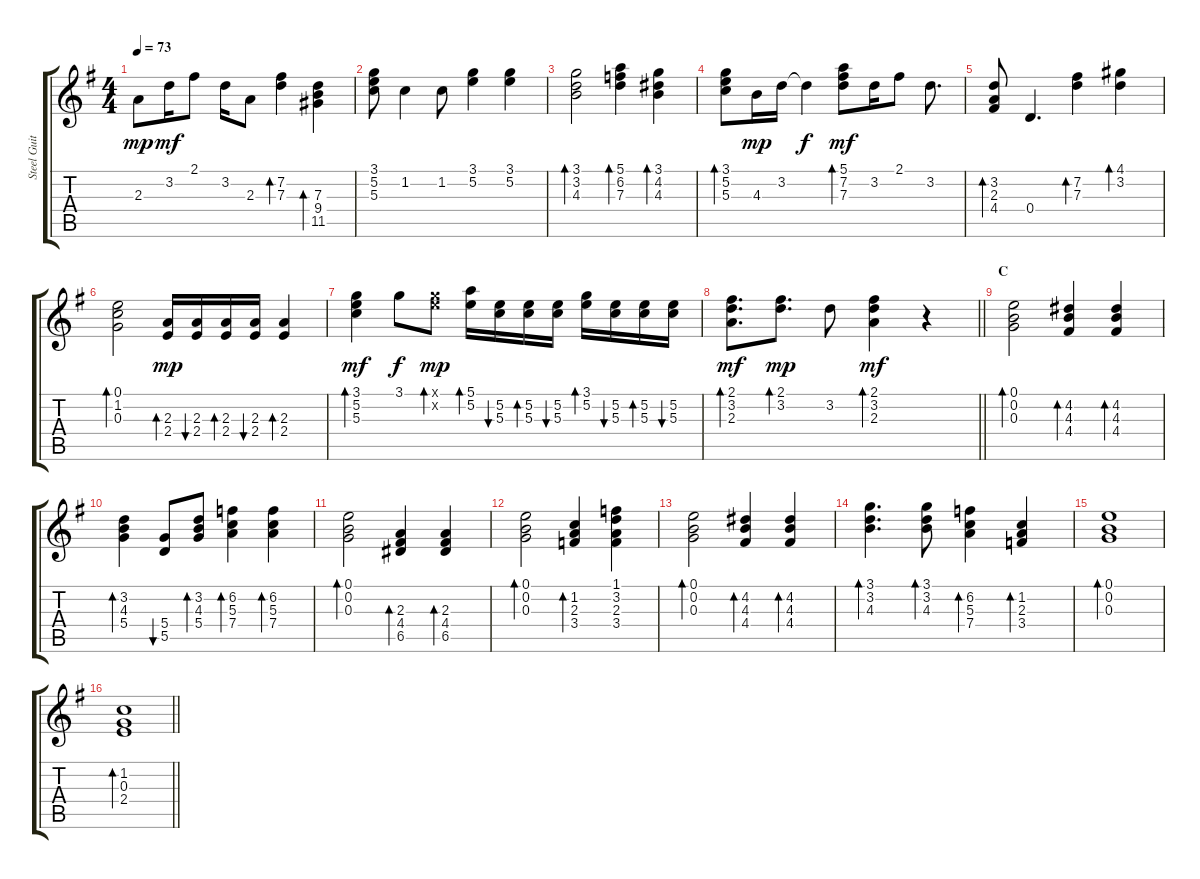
\track ("Steel Guitar 3" "Steel Guit") {instrument acousticguitarsteel}
\staff {score tabs}
\tuning (E4 B3 G3 D3 A2 E2) {hide}
\ts (4 4)
\tempo 73
\clef g2
\ks g
2.3.8{dy mp} 3.2.16{dy mf} 2.1.8 3.2.16 2.3.8 (7.2 7.3).4{bd 60} (7.3 9.4 11.5).4{bd 60} |
(3.1 5.2 5.3).8 1.2.4 1.2.8 (3.1 5.2).4 (3.1 5.2).4 |
(3.1 3.2 4.3).2{bd 60} (5.1 6.2 7.3).4{bd 60} (3.1 4.2 4.3).4{bd 60} |
(3.1 5.2 5.3).8{bd 60} 4.3.16{dy mp} 3.2.16 3.2{t}.4{dy f} (5.1 7.2 7.3).8{bd 60 dy mf} 3.2.16 2.1.8 3.2.8{d} |
(3.2 2.3 4.4).8{bd 60} 0.4.4{d} (7.2 7.3).4{bd 60} (4.1 3.2).4{bd 60} |
(0.1 1.2 0.3).2{bd 60} (2.3 2.4).16{bd 60 dy mp} (2.3 2.4).16{bu 60} (2.3 2.4).16{bd 60} (2.3 2.4).16{bu 60} (2.3 2.4).4{bd 60} |
(3.1 5.2 5.3).4{bd 60 dy mf} 3.1.8{dy f} (3.1{x} 5.2{x}).8{bd 60 dy mp} (5.1 5.2).16{bd 60} (5.2 5.3).16{bu 60} (5.2 5.3).16{bd 60} (5.2 5.3).16{bu 60} (3.1 5.2).16{bd 60} (5.2 5.3).16{bu 60} (5.2 5.3).16{bd 60} (5.2 5.3).16{bu 60} |
\barLineRight lightlight
(2.1 3.2 2.3).8{d bd 60 dy mf} (2.1 3.2).8{d bd 60 dy mp} 3.2.8 (2.1 3.2 2.3).4{bd 60 dy mf} r.4 |
\section ("" "C")
(0.1 0.2 0.3).2{bd 60} (4.2 4.3 4.4).4{bd 60} (4.2 4.3 4.4).4{bd 60} |
(3.2 4.3 5.4).4{bd 60} (5.4 5.5).8{bu 60} (3.2 4.3 5.4).8{bd 60} (6.2 5.3 7.4).4{bd 60} (6.2 5.3 7.4).4{bd 60} |
(0.1 0.2 0.3).2{bd 60} (2.3 4.4 6.5).4{bd 60} (2.3 4.4 6.5).4{bd 60} |
(0.1 0.2 0.3).2{bd 60} (1.2 2.3 3.4).4{bd 60} (1.1 3.2 2.3 3.4).4 |
(0.1 0.2 0.3).2{bd 60} (4.2 4.3 4.4).4{bd 60} (4.2 4.3 4.4).4{bd 60} |
(3.1 3.2 4.3).4{d bd 60} (3.1 3.2 4.3).8{bd 60} (6.2 5.3 7.4).4{bd 60} (1.2 2.3 3.4).4{bd 60} |
(0.1 0.2 0.3).1{bd 60} |
\barLineRight lightlight
(1.2 0.3 2.4).1{bd 60}
